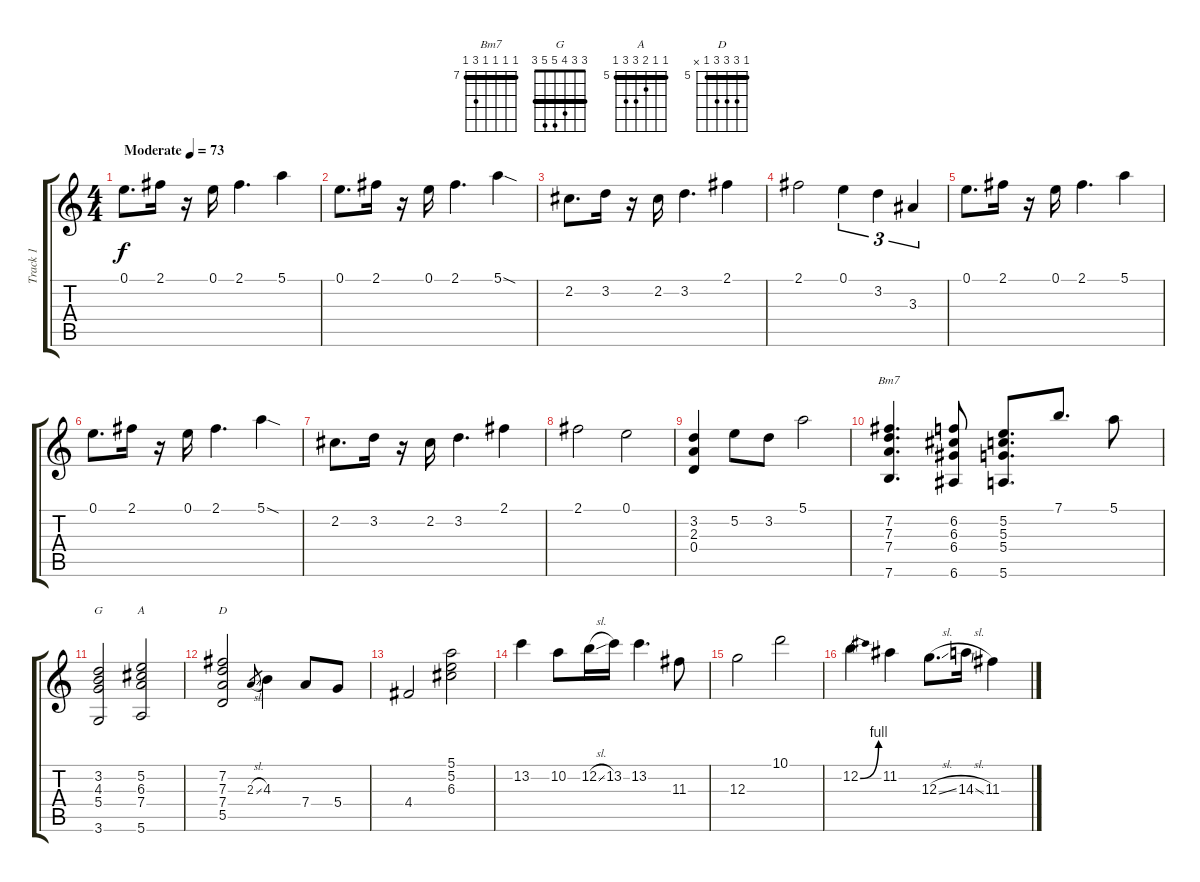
\track ("Track 1" "Track 1") {instrument electricguitarjazz}
\staff {score tabs}
\tuning (E4 B3 G3 D3 A2 E2) {hide}
\chord ("Bm7" 7 7 7 7 9 7) {firstfret 7 barre 7}
\chord ("G" 3 3 4 5 5 3) {barre 3}
\chord ("A" 5 5 6 7 7 5) {firstfret 5 barre 5}
\chord ("D" 5 7 7 7 5 x) {firstfret 5 barre 5}
\ts (4 4)
\tempo (73 "Moderate")
\clef g2
\ks c
0.1.8{d dy f instrument electricguitarjazz} 2.1.16 r.16 0.1.16 2.1.4{d} 5.1.4 |
0.1.8{d} 2.1.16 r.16 0.1.16 2.1.4{d} 5.1{sod}.4 |
2.2.8{d} 3.2.16 r.16 2.2.16 3.2.4{d} 2.1.4 |
2.1.2 0.1.4{tu (3 2)} 3.2.4{tu (3 2)} 3.3.4{tu (3 2)} |
0.1.8{d} 2.1.16 r.16 0.1.16 2.1.4{d} 5.1.4 |
0.1.8{d} 2.1.16 r.16 0.1.16 2.1.4{d} 5.1{sod}.4 |
2.2.8{d} 3.2.16 r.16 2.2.16 3.2.4{d} 2.1.4 |
2.1.2 0.1.2 |
(3.2 2.3 0.4).4 5.2.8 3.2.8 5.1.2 |
(7.2 7.3 7.4 7.6).4{d ch "Bm7"} (6.2 6.3 6.4 6.6).8 (5.2 5.3 5.4 5.6).8{d} 7.1.8{d} 5.1.8 |
(3.2 4.3 5.4 3.6).2{ch "G"} (5.2 6.3 7.4 5.6).2{ch "A"} |
(7.2 7.3 7.4 5.5).2{ch "D"} 2.3{sl}.8{gr} 4.3.4 7.4.8 5.4.8 |
4.4.2 (5.1 5.2 6.3).2 |
13.2.4 10.2.8 12.2{sl}.16 13.2.16 13.2.4{d} 11.3.8 |
12.3.2 10.1.2 |
12.2{be (bend 0 0 60 4)}.4 11.2.4 12.3{sl}.8{d} 14.3{sl}.16 11.3.4
